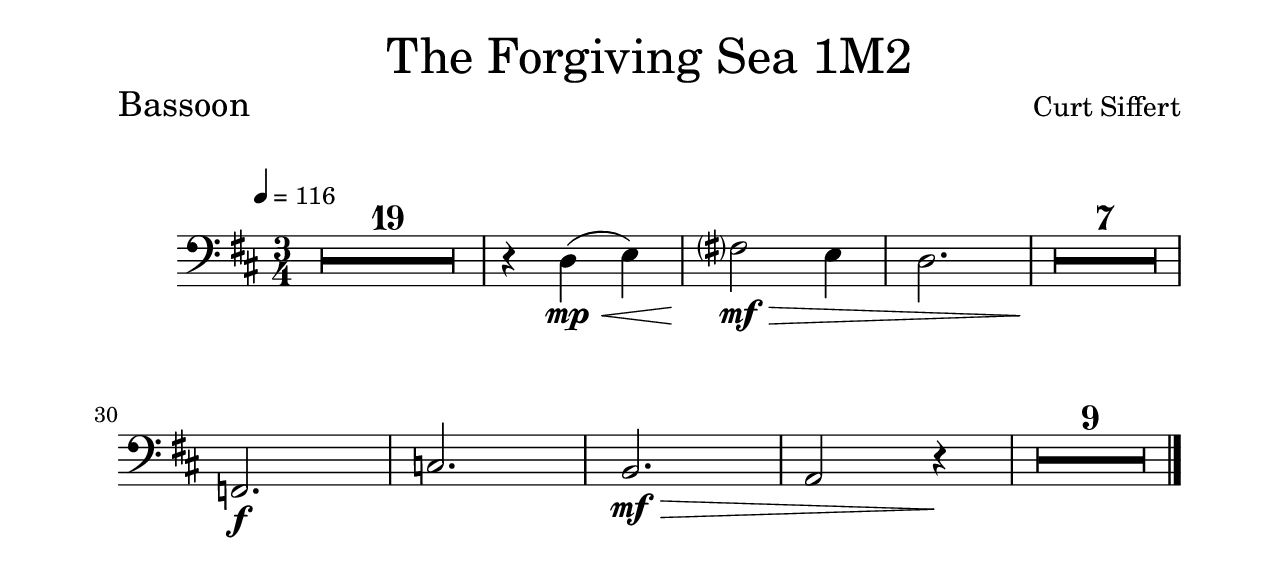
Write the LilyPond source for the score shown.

\version "2.18.0"
\include "english.ly"
\include "../lib/parts.ily"

\paper {
	ragged-last-bottom = ##t
}

\header {
	instrument = "Bassoon"
}

\version "2.18.0"
\include "english.ly"

bassoonNotes = \relative c {

	\time 3/4
	\key d \major
	\clef bass
	\set tieWaitForNote = ##t

	R2.*19 |
	
	r4 d\mp\<( e) |
	\tag #'part { fs?2\mf\>e4 | }
	\tag #'score { fs2\mf\>e4 | }
	d2. |
	
	R2.*7\! |
	
	\tag #'part { \break }
	
	f,2.\f |
	c' |
	b\mf\> |
	a2 r4\! |
	
	R2.*9
		
	\bar "|."
		
}


{ 
	\everyPartScore
	\keepWithTag #'part \bassoonNotes
}
